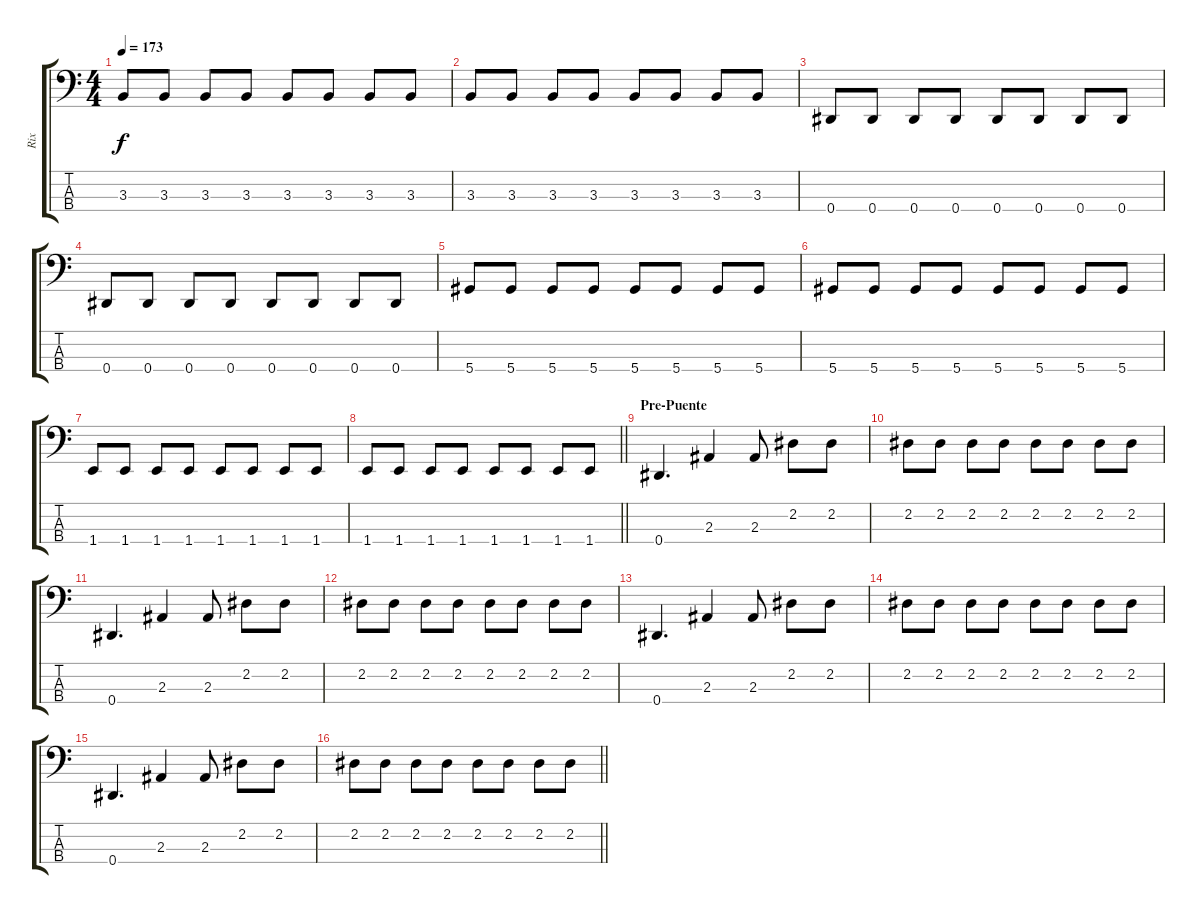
\track ("Rix" "Rix") {instrument electricbasspick}
\staff {score tabs}
\tuning (Gb2 Db2 Ab1 Eb1) {hide}
\ts (4 4)
\tempo 173
\clef f4
\ks c
3.3.8{dy f} 3.3.8 3.3.8 3.3.8 3.3.8 3.3.8 3.3.8 3.3.8 |
3.3.8 3.3.8 3.3.8 3.3.8 3.3.8 3.3.8 3.3.8 3.3.8 |
0.4.8 0.4.8 0.4.8 0.4.8 0.4.8 0.4.8 0.4.8 0.4.8 |
0.4.8 0.4.8 0.4.8 0.4.8 0.4.8 0.4.8 0.4.8 0.4.8 |
5.4.8 5.4.8 5.4.8 5.4.8 5.4.8 5.4.8 5.4.8 5.4.8 |
5.4.8 5.4.8 5.4.8 5.4.8 5.4.8 5.4.8 5.4.8 5.4.8 |
1.4.8 1.4.8 1.4.8 1.4.8 1.4.8 1.4.8 1.4.8 1.4.8 |
\barLineRight lightlight
1.4.8 1.4.8 1.4.8 1.4.8 1.4.8 1.4.8 1.4.8 1.4.8 |
\section ("" "Pre-Puente")
0.4.4{d} 2.3.4 2.3.8 2.2.8 2.2.8 |
2.2.8 2.2.8 2.2.8 2.2.8 2.2.8 2.2.8 2.2.8 2.2.8 |
0.4.4{d} 2.3.4 2.3.8 2.2.8 2.2.8 |
2.2.8 2.2.8 2.2.8 2.2.8 2.2.8 2.2.8 2.2.8 2.2.8 |
0.4.4{d} 2.3.4 2.3.8 2.2.8 2.2.8 |
2.2.8 2.2.8 2.2.8 2.2.8 2.2.8 2.2.8 2.2.8 2.2.8 |
0.4.4{d} 2.3.4 2.3.8 2.2.8 2.2.8 |
\barLineRight lightlight
2.2.8 2.2.8 2.2.8 2.2.8 2.2.8 2.2.8 2.2.8 2.2.8
